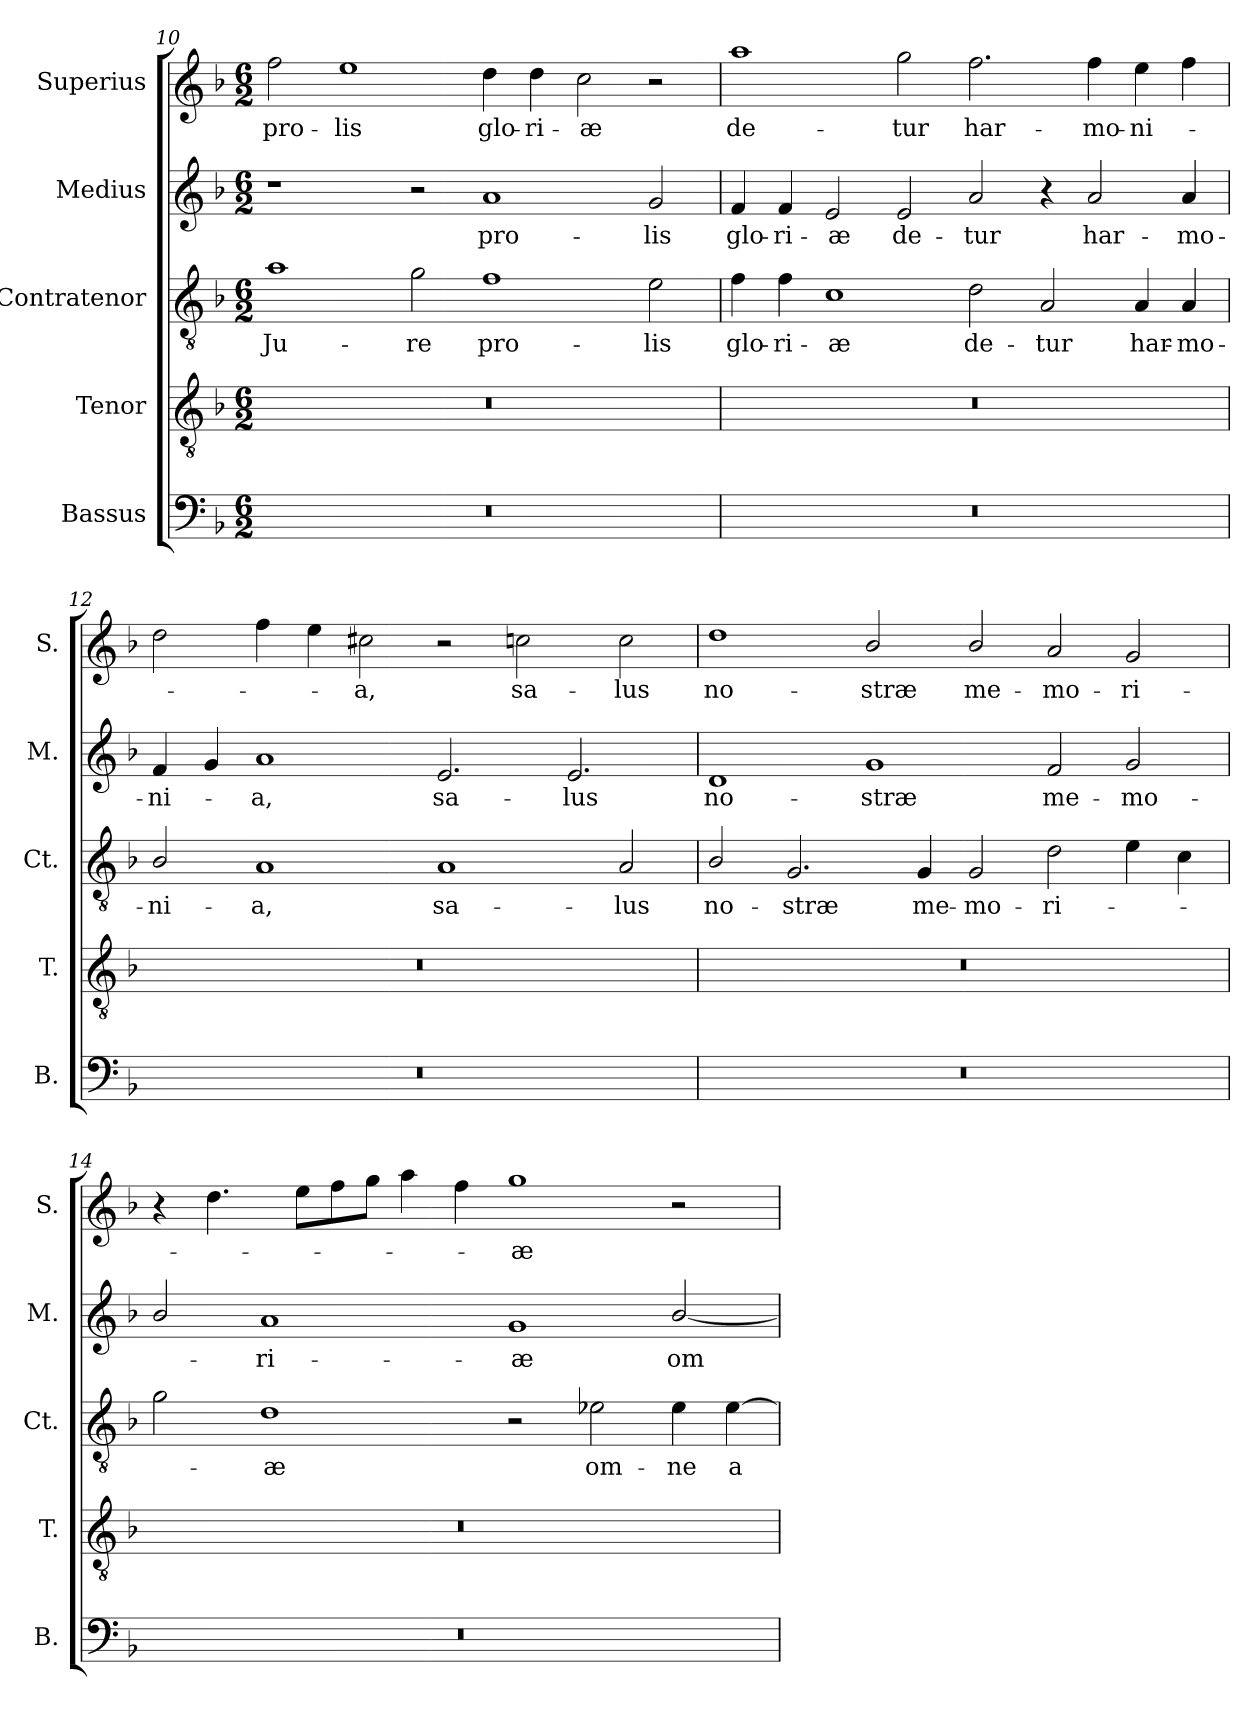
**kern	**kern	**kern	**text	**kern	**text	**kern	**text
*part5	*part4	*part3	*part3	*part2	*part2	*part1	*part1
*staff5	*staff4	*staff3	*staff3	*staff2	*staff2	*staff1	*staff1
*I"Bassus	*I"Tenor	*I"Contratenor	*	*I"Medius	*	*I"Superius	*
*I'B.	*I'T.	*I'Ct.	*	*I'M.	*	*I'S.	*
*clefF4	*clefGv2	*clefGv2	*	*clefG2	*	*clefG2	*
*	*ITrd7c12	*ITrd7c12	*	*	*	*	*
*k[b-]	*k[b-]	*k[b-]	*	*k[b-]	*	*k[b-]	*
*F:	*F:	*F:	*	*F:	*	*F:	*
*M6/2	*M6/2	*M6/2	*	*M6/2	*	*M6/2	*
=10	=10	=10	=10	=10	=10	=10	=10
!LO:N:vis=1	!LO:N:vis=1	!	!	!	!	!	!
!	!	!	!LO:LY:b:color=#000000	!	!	!	!
!	!	!	!	!	!	!	!LO:LY:b:color=#000000
0.r	0.r	1Ai	Ju-	1r	.	2ffi\	pro-
!	!	!	!	!	!	!	!LO:LY:b:color=#000000
.	.	.	.	.	.	1eei	-lis
!	!	!	!LO:LY:b:color=#000000	!	!	!	!
.	.	2Gi\	-re	2r	.	.	.
!	!	!	!LO:LY:b:color=#000000	!	!	!	!
!	!	!	!	!	!LO:LY:b:color=#000000	!	!
!	!	!	!	!	!	!	!LO:LY:b:color=#000000
.	.	1Fi	pro-	1ai	pro-	4ddi\	glo-
!	!	!	!	!	!	!	!LO:LY:b:color=#000000
.	.	.	.	.	.	4ddi\	-ri-
!	!	!	!	!	!	!	!LO:LY:b:color=#000000
.	.	.	.	.	.	2cci\	-æ
!	!	!	!LO:LY:b:color=#000000	!	!	!	!
!	!	!	!	!	!LO:LY:b:color=#000000	!	!
.	.	2Ei\	-lis	2gi/	-lis	2r	.
!!LO:LB:g=z
=11	=11	=11	=11	=11	=11	=11	=11
!LO:N:vis=1	!LO:N:vis=1	!	!	!	!	!	!
!	!	!	!LO:LY:b:color=#000000	!	!	!	!
!	!	!	!	!	!LO:LY:b:color=#000000	!	!
!	!	!	!	!	!	!	!LO:LY:b:color=#000000
0.r	0.r	4Fi\	glo-	4fi/	glo-	1aai	de-
!	!	!	!LO:LY:b:color=#000000	!	!	!	!
!	!	!	!	!	!LO:LY:b:color=#000000	!	!
.	.	4Fi\	-ri-	4fi/	-ri-	.	.
!	!	!	!LO:LY:b:color=#000000	!	!	!	!
!	!	!	!	!	!LO:LY:b:color=#000000	!	!
.	.	1Ci	-æ	2ei/	-æ	.	.
!	!	!	!	!	!LO:LY:b:color=#000000	!	!
!	!	!	!	!	!	!	!LO:LY:b:color=#000000
.	.	.	.	2ei/	de-	2ggi\	-tur
!	!	!	!LO:LY:b:color=#000000	!	!	!	!
!	!	!	!	!	!LO:LY:b:color=#000000	!	!
!	!	!	!	!	!	!	!LO:LY:b:color=#000000
.	.	2Di\	de-	2ai/	-tur	2.ffi\	har-
!	!	!	!LO:LY:b:color=#000000	!	!	!	!
.	.	2AAi/	-tur	4r	.	.	.
!	!	!	!	!	!LO:LY:b:color=#000000	!	!
!	!	!	!	!	!	!	!LO:LY:b:color=#000000
.	.	.	.	2ai/	har-	4ffi\	-mo-
!	!	!	!LO:LY:b:color=#000000	!	!	!	!
!	!	!	!	!	!	!	!LO:LY:b:color=#000000
.	.	4AAi/	har-	.	.	4eei\	-ni-
!	!	!	!LO:LY:b:color=#000000	!	!	!	!
!	!	!	!	!	!LO:LY:b:color=#000000	!	!
.	.	4AAi/	-mo-	4ai/	-mo-	4ffi\	.
=12	=12	=12	=12	=12	=12	=12	=12
!LO:N:vis=1	!LO:N:vis=1	!	!	!	!	!	!
!	!	!	!LO:LY:b:color=#000000	!	!	!	!
!	!	!	!	!	!LO:LY:b:color=#000000	!	!
0.r	0.r	2BB-i/	-ni-	4fi/	-ni-	2ddi\	.
.	.	.	.	4gi/	.	.	.
!	!	!	!LO:LY:b:color=#000000	!	!	!	!
!	!	!	!	!	!LO:LY:b:color=#000000	!	!
.	.	1AAi	-a,	1ai	-a,	4ffi\	.
.	.	.	.	.	.	4eei\	.
!	!	!	!	!	!	!	!LO:LY:b:color=#000000
.	.	.	.	.	.	2cc#Xi\	-a,
!	!	!	!LO:LY:b:color=#000000	!	!	!	!
!	!	!	!	!	!LO:LY:b:color=#000000	!	!
.	.	1AAi	sa-	2.ei/	sa-	2r	.
!	!	!	!	!	!	!	!LO:LY:b:color=#000000
.	.	.	.	.	.	2ccni\	sa-
!	!	!	!	!	!LO:LY:b:color=#000000	!	!
.	.	.	.	2.ei/	-lus	.	.
!	!	!	!LO:LY:b:color=#000000	!	!	!	!
!	!	!	!	!	!	!	!LO:LY:b:color=#000000
.	.	2AAi/	-lus	.	.	2cci\	-lus
=13	=13	=13	=13	=13	=13	=13	=13
!LO:N:vis=1	!LO:N:vis=1	!	!	!	!	!	!
!	!	!	!LO:LY:b:color=#000000	!	!	!	!
!	!	!	!	!	!LO:LY:b:color=#000000	!	!
!	!	!	!	!	!	!	!LO:LY:b:color=#000000
0.r	0.r	2BB-i/	no-	1di	no-	1ddi	no-
!	!	!	!LO:LY:b:color=#000000	!	!	!	!
.	.	2.GGi/	-stræ	.	.	.	.
!	!	!	!	!	!LO:LY:b:color=#000000	!	!
!	!	!	!	!	!	!	!LO:LY:b:color=#000000
.	.	.	.	1gi	-stræ	2b-i/	-stræ
!	!	!	!LO:LY:b:color=#000000	!	!	!	!
.	.	4GGi/	me-	.	.	.	.
!	!	!	!LO:LY:b:color=#000000	!	!	!	!
!	!	!	!	!	!	!	!LO:LY:b:color=#000000
.	.	2GGi/	-mo-	.	.	2b-i/	me-
!	!	!	!LO:LY:b:color=#000000	!	!	!	!
!	!	!	!	!	!LO:LY:b:color=#000000	!	!
!	!	!	!	!	!	!	!LO:LY:b:color=#000000
.	.	2Di\	-ri-	2fi/	me-	2ai/	-mo-
!	!	!	!	!	!LO:LY:b:color=#000000	!	!
!	!	!	!	!	!	!	!LO:LY:b:color=#000000
.	.	4Ei\	.	2gi/	-mo-	2gi/	-ri-
.	.	4Ci\	.	.	.	.	.
!!LO:PB:g=z
=14	=14	=14	=14	=14	=14	=14	=14
!LO:N:vis=1	!LO:N:vis=1	!	!	!	!	!	!
0.r	0.r	2Gi\	.	2b-i/	.	4r	.
.	.	.	.	.	.	4.ddi\	.
!	!	!	!LO:LY:b:color=#000000	!	!	!	!
!	!	!	!	!	!LO:LY:b:color=#000000	!	!
.	.	1Di	-æ	1ai	-ri-	.	.
.	.	.	.	.	.	8eei\L	.
.	.	.	.	.	.	8ffi\	.
.	.	.	.	.	.	8ggi\J	.
.	.	.	.	.	.	4aai\	.
.	.	.	.	.	.	4ffi\	.
!	!	!	!	!	!LO:LY:b:color=#000000	!	!
!	!	!	!	!	!	!	!LO:LY:b:color=#000000
.	.	2r	.	1gi	-æ	1ggi	-æ
!	!	!	!LO:LY:b:color=#000000	!	!	!	!
.	.	2E-Xi\	om-	.	.	.	.
!	!	!	!LO:LY:b:color=#000000	!	!	!	!
!	!	!	!	!	!LO:LY:b:color=#000000	!	!
.	.	4E-i\	-ne	[2b-i/	om-	2r	.
!	!	!	!LO:LY:b:color=#000000	!	!	!	!
.	.	[4E-i\	a-	.	.	.	.
=	=	=	=	=	=	=	=
*-	*-	*-	*-	*-	*-	*-	*-
